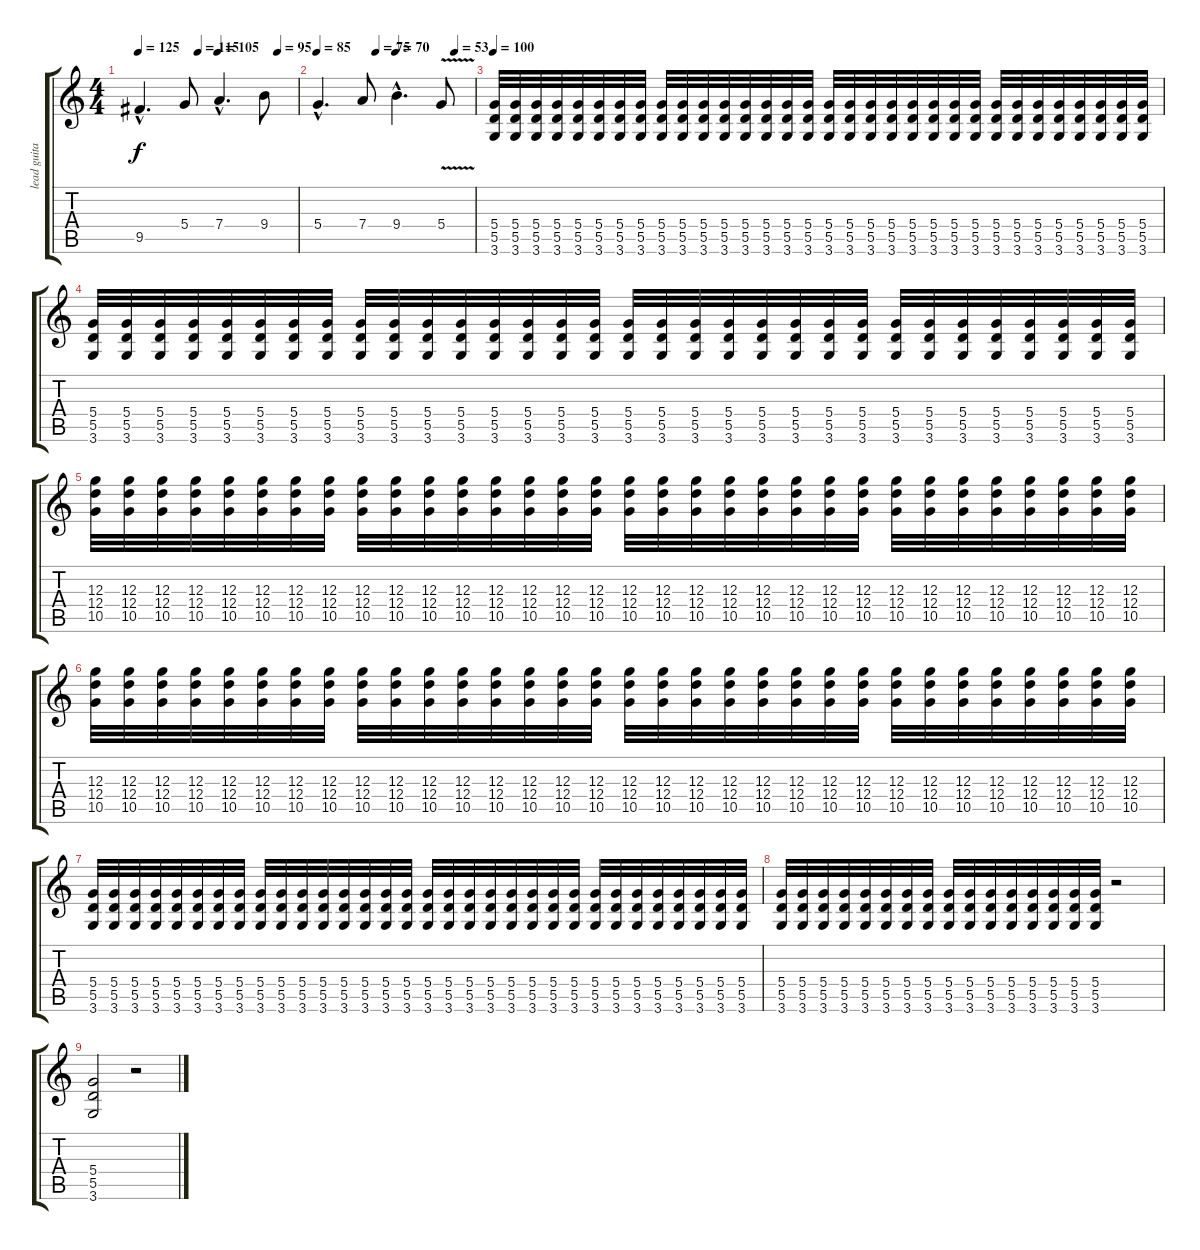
\track ("lead guitar" "lead guita") {instrument distortionguitar}
\staff {score tabs}
\tuning (E4 B3 G3 D3 A2 E2) {hide}
\ts (4 4)
\tempo 125
\tempo (115 0.375)
\tempo (105 0.5)
\tempo (95 0.875)
\clef g2
\ks c
9.5{hac}.4{d dy f} 5.4.8 7.4{hac}.4{d} 9.4.8 |
\tempo 85
\tempo (75 0.375)
\tempo (70 0.5)
\tempo (53 0.875)
5.4{hac}.4{d} 7.4.8 9.4{hac}.4{d} 5.4{v}.8 |
\tempo 100
(5.4 5.5 3.6).32 (5.4 5.5 3.6).32 (5.4 5.5 3.6).32 (5.4 5.5 3.6).32 (5.4 5.5 3.6).32 (5.4 5.5 3.6).32 (5.4 5.5 3.6).32 (5.4 5.5 3.6).32 (5.4 5.5 3.6).32 (5.4 5.5 3.6).32 (5.4 5.5 3.6).32 (5.4 5.5 3.6).32 (5.4 5.5 3.6).32 (5.4 5.5 3.6).32 (5.4 5.5 3.6).32 (5.4 5.5 3.6).32 (5.4 5.5 3.6).32 (5.4 5.5 3.6).32 (5.4 5.5 3.6).32 (5.4 5.5 3.6).32 (5.4 5.5 3.6).32 (5.4 5.5 3.6).32 (5.4 5.5 3.6).32 (5.4 5.5 3.6).32 (5.4 5.5 3.6).32 (5.4 5.5 3.6).32 (5.4 5.5 3.6).32 (5.4 5.5 3.6).32 (5.4 5.5 3.6).32 (5.4 5.5 3.6).32 (5.4 5.5 3.6).32 (5.4 5.5 3.6).32 |
(5.4 5.5 3.6).32 (5.4 5.5 3.6).32 (5.4 5.5 3.6).32 (5.4 5.5 3.6).32 (5.4 5.5 3.6).32 (5.4 5.5 3.6).32 (5.4 5.5 3.6).32 (5.4 5.5 3.6).32 (5.4 5.5 3.6).32 (5.4 5.5 3.6).32 (5.4 5.5 3.6).32 (5.4 5.5 3.6).32 (5.4 5.5 3.6).32 (5.4 5.5 3.6).32 (5.4 5.5 3.6).32 (5.4 5.5 3.6).32 (5.4 5.5 3.6).32 (5.4 5.5 3.6).32 (5.4 5.5 3.6).32 (5.4 5.5 3.6).32 (5.4 5.5 3.6).32 (5.4 5.5 3.6).32 (5.4 5.5 3.6).32 (5.4 5.5 3.6).32 (5.4 5.5 3.6).32 (5.4 5.5 3.6).32 (5.4 5.5 3.6).32 (5.4 5.5 3.6).32 (5.4 5.5 3.6).32 (5.4 5.5 3.6).32 (5.4 5.5 3.6).32 (5.4 5.5 3.6).32 |
(12.3 12.4 10.5).32 (12.3 12.4 10.5).32 (12.3 12.4 10.5).32 (12.3 12.4 10.5).32 (12.3 12.4 10.5).32 (12.3 12.4 10.5).32 (12.3 12.4 10.5).32 (12.3 12.4 10.5).32 (12.3 12.4 10.5).32 (12.3 12.4 10.5).32 (12.3 12.4 10.5).32 (12.3 12.4 10.5).32 (12.3 12.4 10.5).32 (12.3 12.4 10.5).32 (12.3 12.4 10.5).32 (12.3 12.4 10.5).32 (12.3 12.4 10.5).32 (12.3 12.4 10.5).32 (12.3 12.4 10.5).32 (12.3 12.4 10.5).32 (12.3 12.4 10.5).32 (12.3 12.4 10.5).32 (12.3 12.4 10.5).32 (12.3 12.4 10.5).32 (12.3 12.4 10.5).32 (12.3 12.4 10.5).32 (12.3 12.4 10.5).32 (12.3 12.4 10.5).32 (12.3 12.4 10.5).32 (12.3 12.4 10.5).32 (12.3 12.4 10.5).32 (12.3 12.4 10.5).32 |
(12.3 12.4 10.5).32 (12.3 12.4 10.5).32 (12.3 12.4 10.5).32 (12.3 12.4 10.5).32 (12.3 12.4 10.5).32 (12.3 12.4 10.5).32 (12.3 12.4 10.5).32 (12.3 12.4 10.5).32 (12.3 12.4 10.5).32 (12.3 12.4 10.5).32 (12.3 12.4 10.5).32 (12.3 12.4 10.5).32 (12.3 12.4 10.5).32 (12.3 12.4 10.5).32 (12.3 12.4 10.5).32 (12.3 12.4 10.5).32 (12.3 12.4 10.5).32 (12.3 12.4 10.5).32 (12.3 12.4 10.5).32 (12.3 12.4 10.5).32 (12.3 12.4 10.5).32 (12.3 12.4 10.5).32 (12.3 12.4 10.5).32 (12.3 12.4 10.5).32 (12.3 12.4 10.5).32 (12.3 12.4 10.5).32 (12.3 12.4 10.5).32 (12.3 12.4 10.5).32 (12.3 12.4 10.5).32 (12.3 12.4 10.5).32 (12.3 12.4 10.5).32 (12.3 12.4 10.5).32 |
(5.4 5.5 3.6).32 (5.4 5.5 3.6).32 (5.4 5.5 3.6).32 (5.4 5.5 3.6).32 (5.4 5.5 3.6).32 (5.4 5.5 3.6).32 (5.4 5.5 3.6).32 (5.4 5.5 3.6).32 (5.4 5.5 3.6).32 (5.4 5.5 3.6).32 (5.4 5.5 3.6).32 (5.4 5.5 3.6).32 (5.4 5.5 3.6).32 (5.4 5.5 3.6).32 (5.4 5.5 3.6).32 (5.4 5.5 3.6).32 (5.4 5.5 3.6).32 (5.4 5.5 3.6).32 (5.4 5.5 3.6).32 (5.4 5.5 3.6).32 (5.4 5.5 3.6).32 (5.4 5.5 3.6).32 (5.4 5.5 3.6).32 (5.4 5.5 3.6).32 (5.4 5.5 3.6).32 (5.4 5.5 3.6).32 (5.4 5.5 3.6).32 (5.4 5.5 3.6).32 (5.4 5.5 3.6).32 (5.4 5.5 3.6).32 (5.4 5.5 3.6).32 (5.4 5.5 3.6).32 |
(5.4 5.5 3.6).32 (5.4 5.5 3.6).32 (5.4 5.5 3.6).32 (5.4 5.5 3.6).32 (5.4 5.5 3.6).32 (5.4 5.5 3.6).32 (5.4 5.5 3.6).32 (5.4 5.5 3.6).32 (5.4 5.5 3.6).32 (5.4 5.5 3.6).32 (5.4 5.5 3.6).32 (5.4 5.5 3.6).32 (5.4 5.5 3.6).32 (5.4 5.5 3.6).32 (5.4 5.5 3.6).32 (5.4 5.5 3.6).32 r.2 |
(5.4 5.5 3.6).2 r.2
